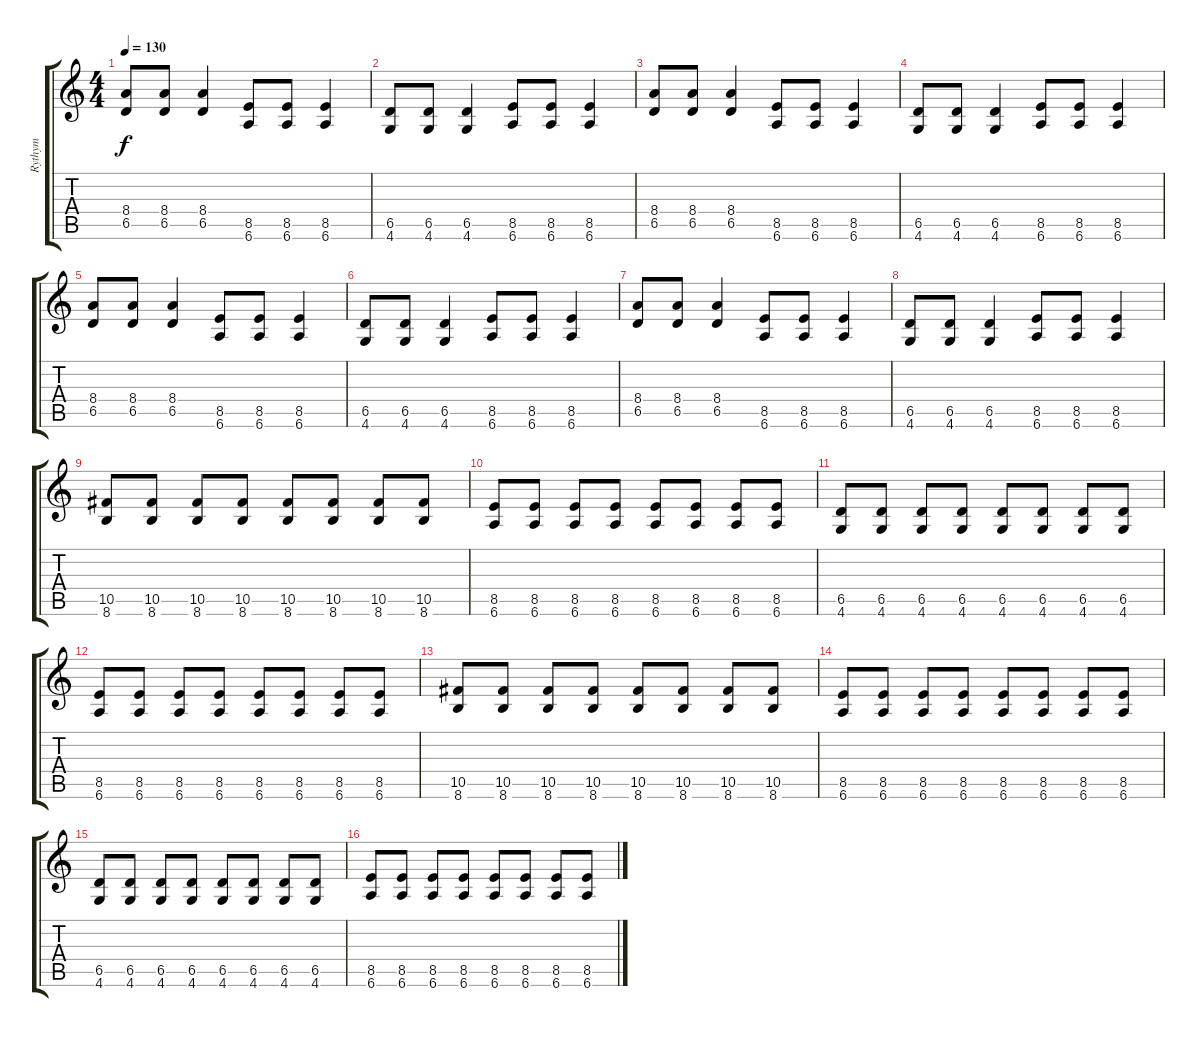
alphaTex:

\track ("Rythym" "Rythym") {instrument distortionguitar}
\staff {score tabs}
\tuning (Eb4 Bb3 Gb3 Db3 Ab2 Eb2) {hide}
\ts (4 4)
\tempo 130
\clef g2
\ks c
(8.4 6.5).8{dy f} (8.4 6.5).8 (8.4 6.5).4 (8.5 6.6).8 (8.5 6.6).8 (8.5 6.6).4 |
(6.5 4.6).8 (6.5 4.6).8 (6.5 4.6).4 (8.5 6.6).8 (8.5 6.6).8 (8.5 6.6).4 |
(8.4 6.5).8 (8.4 6.5).8 (8.4 6.5).4 (8.5 6.6).8 (8.5 6.6).8 (8.5 6.6).4 |
(6.5 4.6).8 (6.5 4.6).8 (6.5 4.6).4 (8.5 6.6).8 (8.5 6.6).8 (8.5 6.6).4 |
(8.4 6.5).8 (8.4 6.5).8 (8.4 6.5).4 (8.5 6.6).8 (8.5 6.6).8 (8.5 6.6).4 |
(6.5 4.6).8 (6.5 4.6).8 (6.5 4.6).4 (8.5 6.6).8 (8.5 6.6).8 (8.5 6.6).4 |
(8.4 6.5).8 (8.4 6.5).8 (8.4 6.5).4 (8.5 6.6).8 (8.5 6.6).8 (8.5 6.6).4 |
(6.5 4.6).8 (6.5 4.6).8 (6.5 4.6).4 (8.5 6.6).8 (8.5 6.6).8 (8.5 6.6).4 |
(10.5 8.6).8 (10.5 8.6).8 (10.5 8.6).8 (10.5 8.6).8 (10.5 8.6).8 (10.5 8.6).8 (10.5 8.6).8 (10.5 8.6).8 |
(8.5 6.6).8 (8.5 6.6).8 (8.5 6.6).8 (8.5 6.6).8 (8.5 6.6).8 (8.5 6.6).8 (8.5 6.6).8 (8.5 6.6).8 |
(6.5 4.6).8 (6.5 4.6).8 (6.5 4.6).8 (6.5 4.6).8 (6.5 4.6).8 (6.5 4.6).8 (6.5 4.6).8 (6.5 4.6).8 |
(8.5 6.6).8 (8.5 6.6).8 (8.5 6.6).8 (8.5 6.6).8 (8.5 6.6).8 (8.5 6.6).8 (8.5 6.6).8 (8.5 6.6).8 |
(10.5 8.6).8 (10.5 8.6).8 (10.5 8.6).8 (10.5 8.6).8 (10.5 8.6).8 (10.5 8.6).8 (10.5 8.6).8 (10.5 8.6).8 |
(8.5 6.6).8 (8.5 6.6).8 (8.5 6.6).8 (8.5 6.6).8 (8.5 6.6).8 (8.5 6.6).8 (8.5 6.6).8 (8.5 6.6).8 |
(6.5 4.6).8 (6.5 4.6).8 (6.5 4.6).8 (6.5 4.6).8 (6.5 4.6).8 (6.5 4.6).8 (6.5 4.6).8 (6.5 4.6).8 |
(8.5 6.6).8 (8.5 6.6).8 (8.5 6.6).8 (8.5 6.6).8 (8.5 6.6).8 (8.5 6.6).8 (8.5 6.6).8 (8.5 6.6).8
